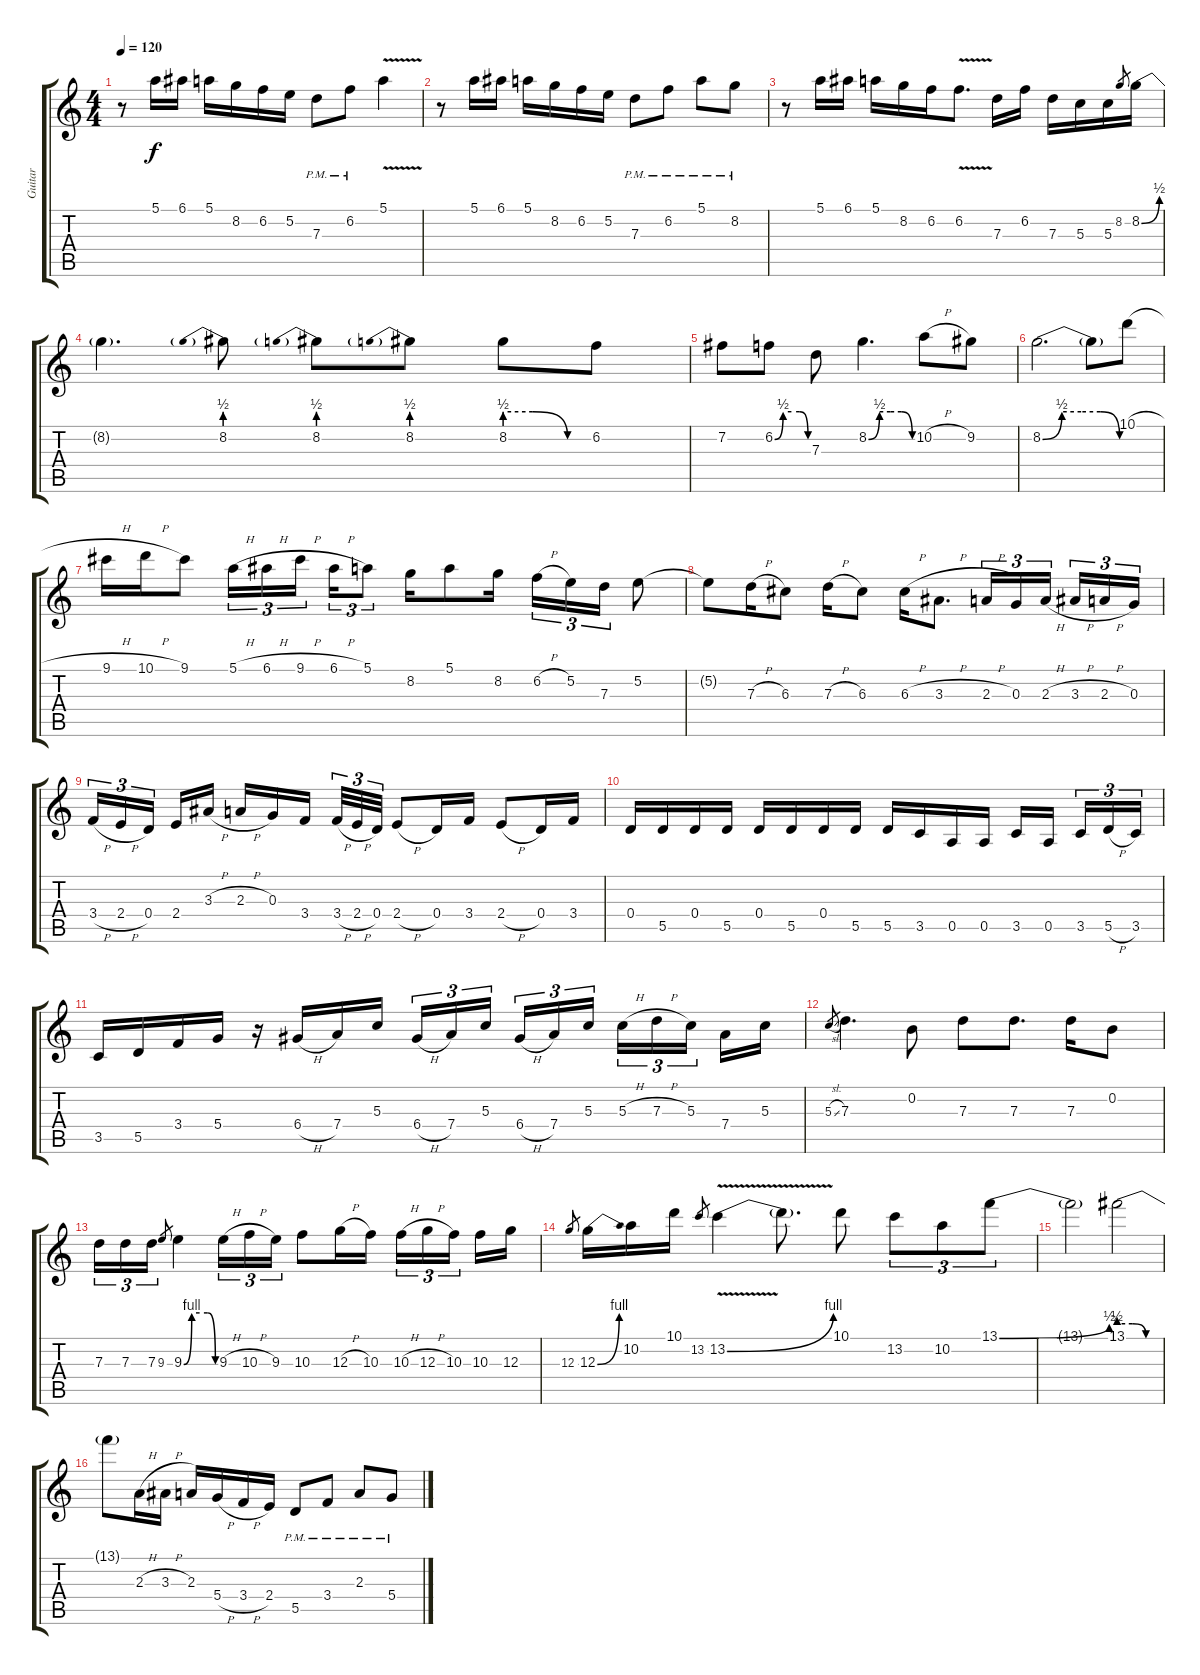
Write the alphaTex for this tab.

\track ("Guitar" "Guitar") {instrument distortionguitar}
\staff {score tabs}
\tuning (E4 B3 G3 D3 A2 E2) {hide}
\ts (4 4)
\tempo 120
\clef g2
\ks c
r.8{dy f} 5.1.16 6.1.16 5.1.16 8.2.16 6.2.16 5.2.16 7.3{pm}.8 6.2{pm}.8 5.1{v}.4 |
r.8 5.1.16 6.1.16 5.1.16 8.2.16 6.2.16 5.2.16 7.3{pm}.8 6.2{pm}.8 5.1{pm}.8 8.2{pm}.8 |
r.8 5.1.16 6.1.16 5.1.16 8.2.16 6.2.16 6.2{v}.8{d} 7.3.16 6.2.16 7.3.16 5.3.16 5.3.16 8.2.8{gr} 8.2{be (bend 0 0 60 2)}.16 |
8.2{t}.4{d} 8.2{be (prebend 0 2 60 2)}.8 8.2{be (prebend 0 2 60 2)}.8 8.2{be (prebend 0 2 60 2)}.8 8.2{be (custom 0 2 20 2 45 0 60 0)}.8 6.2.8 |
7.2.8 6.2{be (custom 0 0 15 2 30 2 45 2 60 0)}.8 7.3.8 8.2{be (custom 0 0 15 2 30 2 45 2 60 0)}.4{d} 10.2{h}.8 9.2.8 |
8.2{be (custom 0 0 15 2 30 2 45 2 60 0)}.2{d} 8.2{t}.8 10.1{h}.8 |
9.1{h}.16 10.1{h}.16 9.1.8 5.1{h}.16{tu (3 2)} 6.1{h}.16{tu (3 2)} 9.1{h}.16{tu (3 2) beam splitsecondary} 6.1{h}.16{tu (3 2)} 5.1.8{tu (3 2)} 8.2.16 5.1.8 8.2.16 6.2{h}.16{tu (3 2)} 5.2.16{tu (3 2)} 7.3.16{tu (3 2)} 5.2.8 |
5.2{t}.8 7.3{h}.16 6.3.8 7.3{h}.16 6.3.8 6.3{h}.16 3.3{h}.8{d} 2.3{h}.16{tu (3 2)} 0.3.16{tu (3 2)} 2.3{h}.16{tu (3 2) beam splitsecondary} 3.3{h}.16{tu (3 2)} 2.3{h}.16{tu (3 2)} 0.3.16{tu (3 2)} |
3.4{h}.16{tu (3 2)} 2.4{h}.16{tu (3 2)} 0.4.16{tu (3 2) beam splitsecondary} 2.4.16 3.3{h}.16 2.3{h}.16 0.3.16 3.4.16{beam splitsecondary} 3.4{h}.32{tu (3 2)} 2.4{h}.32{tu (3 2)} 0.4.32{tu (3 2)} 2.4{h}.8 0.4.16 3.4.16 2.4{h}.8 0.4.16 3.4.16 |
0.4.16 5.5.16 0.4.16 5.5.16 0.4.16 5.5.16 0.4.16 5.5.16 5.5.16 3.5.16 0.5.16 0.5.16 3.5.16 0.5.16{beam splitsecondary} 3.5.16{tu (3 2)} 5.5{h}.16{tu (3 2)} 3.5.16{tu (3 2)} |
3.5.16 5.5.16 3.4.16 5.4.16 r.16 6.4{h}.16 7.4.16 5.3.16 6.4{h}.16{tu (3 2)} 7.4.16{tu (3 2)} 5.3.16{tu (3 2) beam splitsecondary} 6.4{h}.16{tu (3 2)} 7.4.16{tu (3 2)} 5.3.16{tu (3 2)} 5.3{h}.16{tu (3 2)} 7.3{h}.16{tu (3 2)} 5.3.16{tu (3 2) beam splitsecondary} 7.4.16 5.3.16 |
5.3{sl}.8{gr} 7.3.4{d} 0.2.8 7.3.8 7.3.8{d} 7.3.16 0.2.8 |
7.3.16{tu (3 2)} 7.3.16{tu (3 2)} 7.3.16{tu (3 2)} 9.3.8{gr} 9.3{be (custom 0 0 15 4 30 4 45 4 60 0)}.4 9.3{h}.16{tu (3 2)} 10.3{h}.16{tu (3 2)} 9.3.16{tu (3 2)} 10.3.8 12.3{h}.16 10.3.16 10.3{h}.16{tu (3 2)} 12.3{h}.16{tu (3 2)} 10.3.16{tu (3 2) beam splitsecondary} 10.3.16 12.3.16 |
12.3.8{gr} 12.3{be (bend 0 0 60 4)}.16 10.2.16 10.1.16 13.2.8{gr} 13.2{be (bend 0 0 60 4) v}.4 13.2{t}.8{d} 10.1.8 13.2.8{tu (3 2)} 10.2.8{tu (3 2)} 13.1{be (bend 0 0 60 2)}.8{tu (3 2)} |
13.1{t}.2 13.1{be (custom 0 2 20 2 40 0 60 0)}.2 |
13.1{t}.8 2.3{h}.16 3.3{h}.16 2.3.16 5.4{h}.16 3.4{h}.16 2.4.16 5.5{pm}.8 3.4{pm}.8 2.3{pm}.8 5.4{pm}.8
